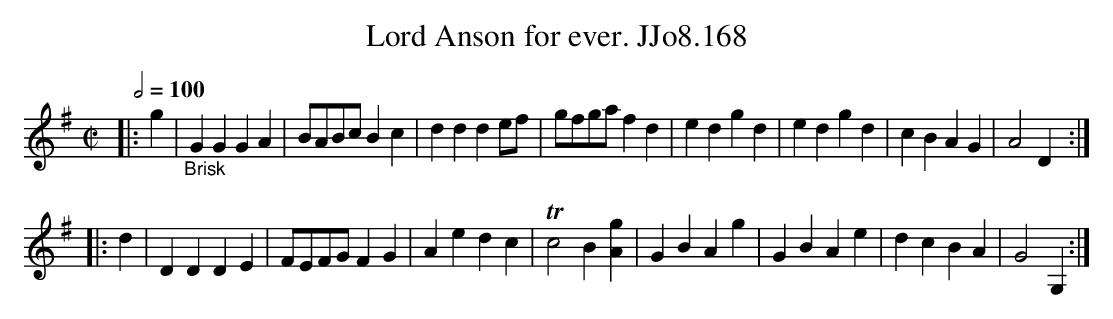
X:1
T:Lord Anson for ever. JJo8.168
M:C|
L:1/4
Q:1/2=100
K:G
|:g|"_Brisk"GGGA|B/A/B/c/Bc|ddde/f/|g/f/g/a/fd|edgd|edgd|cBAG|A2D:|
|:d|DDDE|F/E/F/G/FG|Aedc|Tc2B[gA]|GBAg|GBAe|dcBA|G2G,:|
